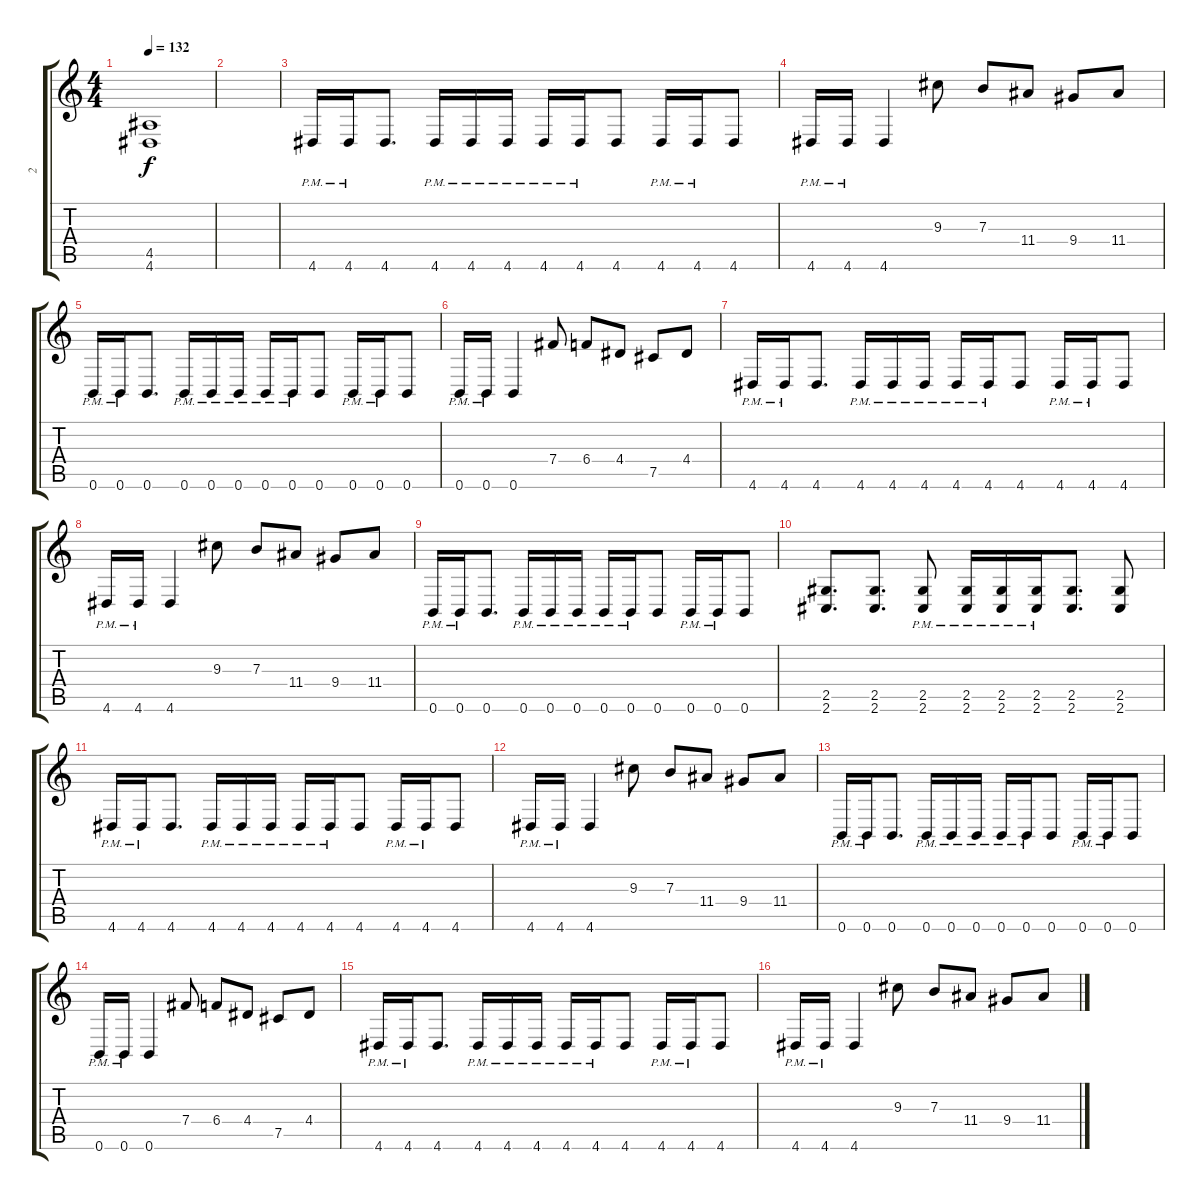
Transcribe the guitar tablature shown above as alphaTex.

\track ("2" "2") {instrument distortionguitar}
\staff {score tabs}
\tuning (Db4 Ab3 E3 B2 Gb2 B1) {hide}
\ts (4 4)
\tempo 132
\clef g2
\ks c
(4.5 4.6).1{dy f} |
|
4.6{pm}.16 4.6{pm}.16 4.6.8{d} 4.6{pm}.16 4.6{pm}.16 4.6{pm}.16 4.6{pm}.16 4.6{pm}.16 4.6.8 4.6{pm}.16 4.6{pm}.16 4.6.8 |
4.6{pm}.16 4.6{pm}.16 4.6.4 9.3.8 7.3.8 11.4.8 9.4.8 11.4.8 |
0.6{pm}.16 0.6{pm}.16 0.6.8{d} 0.6{pm}.16 0.6{pm}.16 0.6{pm}.16 0.6{pm}.16 0.6{pm}.16 0.6.8 0.6{pm}.16 0.6{pm}.16 0.6.8 |
0.6{pm}.16 0.6{pm}.16 0.6.4 7.4.8 6.4.8 4.4.8 7.5.8 4.4.8 |
4.6{pm}.16 4.6{pm}.16 4.6.8{d} 4.6{pm}.16 4.6{pm}.16 4.6{pm}.16 4.6{pm}.16 4.6{pm}.16 4.6.8 4.6{pm}.16 4.6{pm}.16 4.6.8 |
4.6{pm}.16 4.6{pm}.16 4.6.4 9.3.8 7.3.8 11.4.8 9.4.8 11.4.8 |
0.6{pm}.16 0.6{pm}.16 0.6.8{d} 0.6{pm}.16 0.6{pm}.16 0.6{pm}.16 0.6{pm}.16 0.6{pm}.16 0.6.8 0.6{pm}.16 0.6{pm}.16 0.6.8 |
(2.5 2.6).8{d} (2.5 2.6).8{d} (2.5{pm} 2.6{pm}).8 (2.5{pm} 2.6{pm}).16 (2.5{pm} 2.6{pm}).16 (2.5{pm} 2.6{pm}).16 (2.5 2.6).8{d} (2.5 2.6).8 |
4.6{pm}.16 4.6{pm}.16 4.6.8{d} 4.6{pm}.16 4.6{pm}.16 4.6{pm}.16 4.6{pm}.16 4.6{pm}.16 4.6.8 4.6{pm}.16 4.6{pm}.16 4.6.8 |
4.6{pm}.16 4.6{pm}.16 4.6.4 9.3.8 7.3.8 11.4.8 9.4.8 11.4.8 |
0.6{pm}.16 0.6{pm}.16 0.6.8{d} 0.6{pm}.16 0.6{pm}.16 0.6{pm}.16 0.6{pm}.16 0.6{pm}.16 0.6.8 0.6{pm}.16 0.6{pm}.16 0.6.8 |
0.6{pm}.16 0.6{pm}.16 0.6.4 7.4.8 6.4.8 4.4.8 7.5.8 4.4.8 |
4.6{pm}.16 4.6{pm}.16 4.6.8{d} 4.6{pm}.16 4.6{pm}.16 4.6{pm}.16 4.6{pm}.16 4.6{pm}.16 4.6.8 4.6{pm}.16 4.6{pm}.16 4.6.8 |
4.6{pm}.16 4.6{pm}.16 4.6.4 9.3.8 7.3.8 11.4.8 9.4.8 11.4.8
